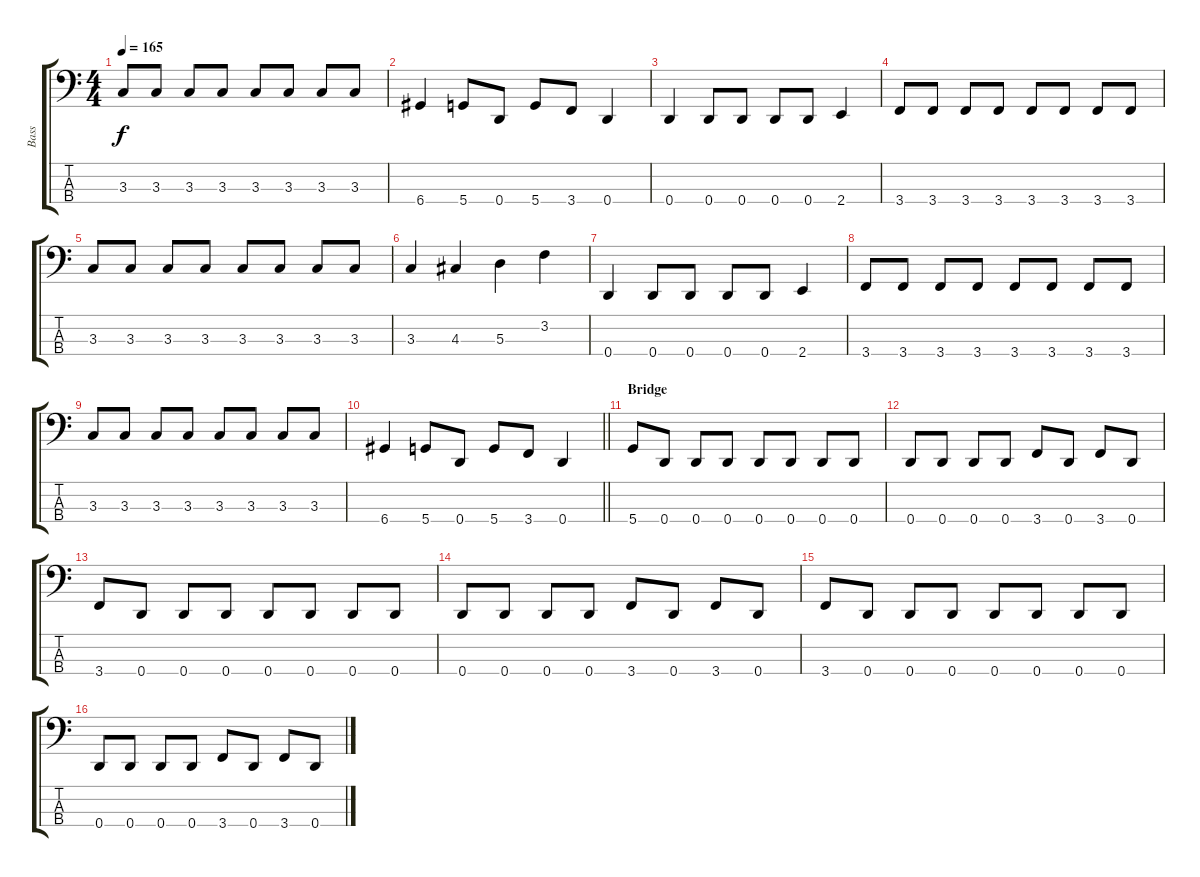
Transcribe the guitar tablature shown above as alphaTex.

\track ("Bass" "Bass") {instrument electricbassfinger}
\staff {score tabs}
\tuning (G2 D2 A1 D1) {hide}
\ts (4 4)
\tempo 165
\clef f4
\ks c
3.3.8{dy f} 3.3.8 3.3.8 3.3.8 3.3.8 3.3.8 3.3.8 3.3.8 |
6.4.4 5.4.8 0.4.8 5.4.8 3.4.8 0.4.4 |
0.4.4 0.4.8 0.4.8 0.4.8 0.4.8 2.4.4 |
3.4.8 3.4.8 3.4.8 3.4.8 3.4.8 3.4.8 3.4.8 3.4.8 |
3.3.8 3.3.8 3.3.8 3.3.8 3.3.8 3.3.8 3.3.8 3.3.8 |
3.3.4 4.3.4 5.3.4 3.2.4 |
0.4.4 0.4.8 0.4.8 0.4.8 0.4.8 2.4.4 |
3.4.8 3.4.8 3.4.8 3.4.8 3.4.8 3.4.8 3.4.8 3.4.8 |
3.3.8 3.3.8 3.3.8 3.3.8 3.3.8 3.3.8 3.3.8 3.3.8 |
\barLineRight lightlight
6.4.4 5.4.8 0.4.8 5.4.8 3.4.8 0.4.4 |
\section ("" "Bridge")
5.4.8 0.4.8 0.4.8 0.4.8 0.4.8 0.4.8 0.4.8 0.4.8 |
0.4.8 0.4.8 0.4.8 0.4.8 3.4.8 0.4.8 3.4.8 0.4.8 |
3.4.8 0.4.8 0.4.8 0.4.8 0.4.8 0.4.8 0.4.8 0.4.8 |
0.4.8 0.4.8 0.4.8 0.4.8 3.4.8 0.4.8 3.4.8 0.4.8 |
3.4.8 0.4.8 0.4.8 0.4.8 0.4.8 0.4.8 0.4.8 0.4.8 |
0.4.8 0.4.8 0.4.8 0.4.8 3.4.8 0.4.8 3.4.8 0.4.8
